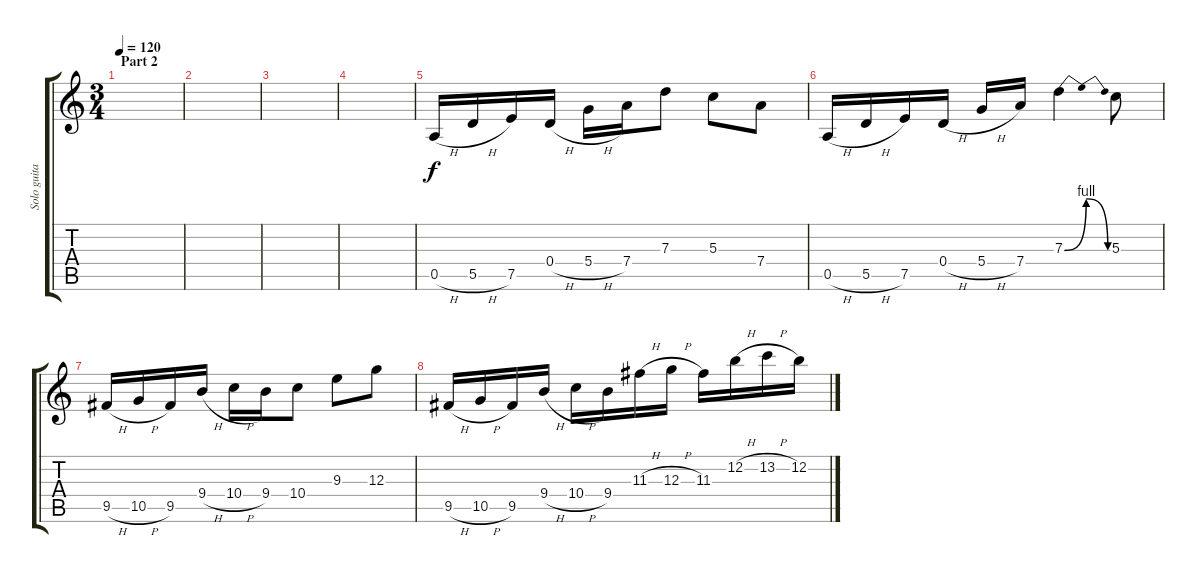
\track ("Solo guitar" "Solo guita") {instrument distortionguitar}
\staff {score tabs}
\tuning (E4 B3 G3 D3 A2 E2) {hide}
\ts (3 4)
\section ("" "Part 2")
\tempo 120
\clef g2
\ks c
|
|
|
|
0.5{h}.16 5.5{h}.16 7.5.16 0.4{h}.16 5.4{h}.16 7.4.16 7.3.8 5.3.8 7.4.8 |
0.5{h}.16 5.5{h}.16 7.5.16 0.4{h}.16 5.4{h}.16 7.4.16 7.3{be (bendrelease 0 0 15 4 38 4 60 0)}.4 5.3.8 |
9.5{h}.16 10.5{h}.16 9.5.16 9.4{h}.16 10.4{h}.16 9.4.16 10.4.8 9.3.8 12.3.8 |
9.5{h}.16 10.5{h}.16 9.5.16 9.4{h}.16 10.4{h}.16 9.4.16 11.3{h}.16 12.3{h}.16 11.3.16 12.2{h}.16 13.2{h}.16 12.2.16
